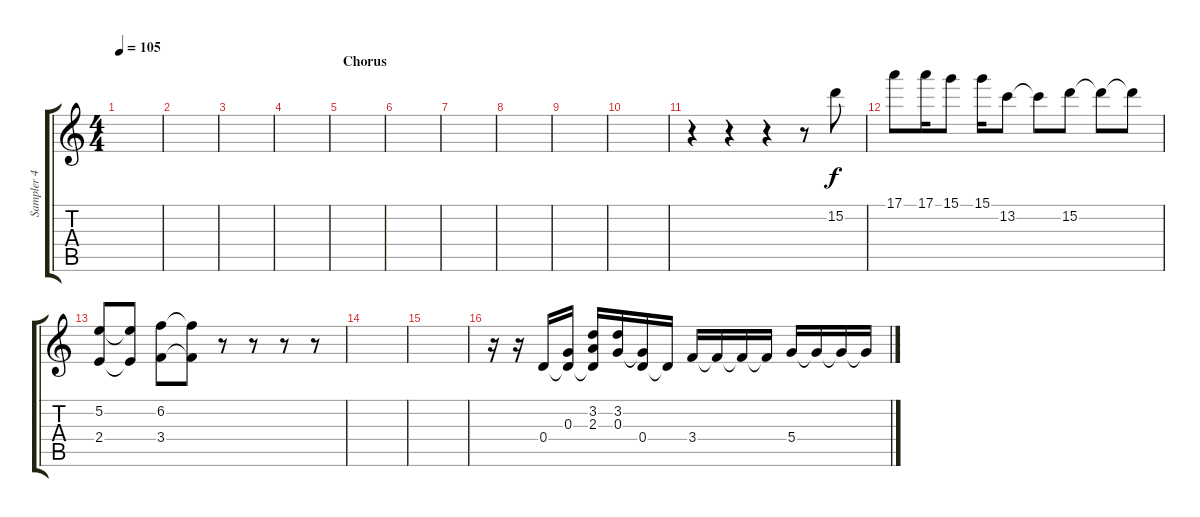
\track ("Sampler 4" "Sampler 4") {instrument banjo}
\staff {score tabs}
\tuning (E4 B3 G3 D3 A2 E2) {hide}
\displaytranspose 12
\ts (4 4)
\tempo 105
\clef g2
\ks c
|
|
|
|
\section ("" "Chorus")
|
|
|
|
|
|
r.4 r.4 r.4 r.8 15.2.8{volume 13 instrument banjo} |
17.1.8 17.1.16 15.1.8 15.1.16 13.2.8 13.2{t}.8 15.2.8 15.2{t}.8 15.2{t}.8 |
(5.2 2.4).8{volume 6 instrument pad2warm} (5.2{t} 2.4{t}).8 (6.2 3.4).8 (6.2{t} 3.4{t}).8 r.8 r.8 r.8 r.8 |
|
|
r.16 r.16 0.4.16{volume 6 instrument lead1square} (0.3 0.4{t}).16{instrument lead1square} (3.2 2.3 0.4{t}).16{instrument lead1square} (3.2 0.3).16{instrument lead1square} (0.3{t} 0.4).16{instrument lead1square} 0.4{t}.16 3.4.16{instrument lead1square} 3.4{t}.16 3.4{t}.16 3.4{t}.16 5.4.16{instrument lead1square} 5.4{t}.16 5.4{t}.16 5.4{t}.16
